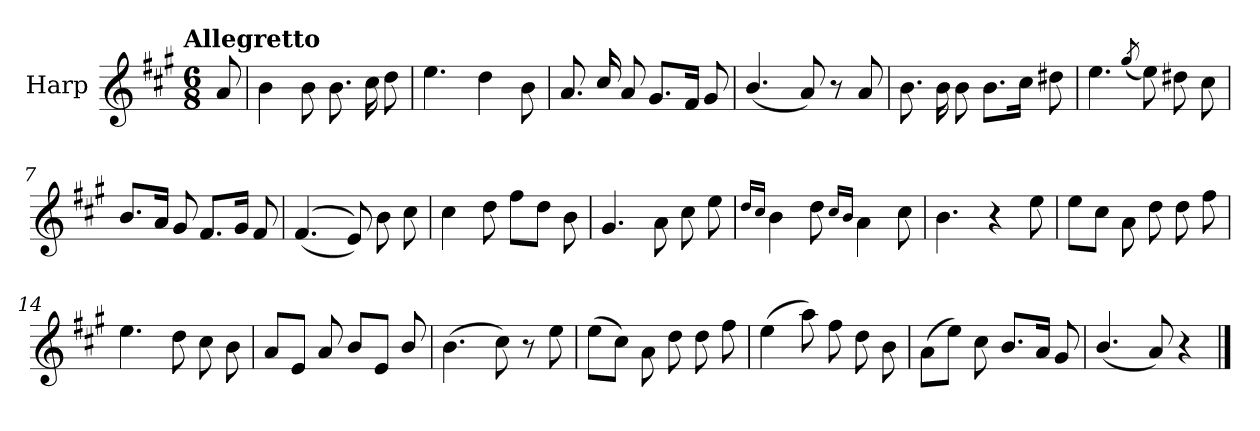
**kern
*part1
*staff1
*I"Harp
*I'Hrp.
*clefG2
*k[f#c#g#]
!!LO:TX:omd:t=Allegretto
*M6/8
*MM116
=
8a/
=1
4b\
8b\
8.b\
16cc#\
8dd\
=2
4.ee\
4dd\
8b\
=3
8.a/
16cc#/
8a/
8.g#/L
16f#/Jk
8g#/
=4
(<4.b/
8a/)
8r
8a/
=5
8.b\
16b\
8b\
8.b\L
16cc#\Jk
8dd#X\
=6
4.ee\
(<8qgg#/
8ee\)
8dd#X\
8cc#\
!!LO:LB:g=z
=7
8.b/L
16a/Jk
8g#/
8.f#/L
16g#/Jk
8f#/
=8
(<(<4.f#/
8e/))
8b\
8cc#\
=9
4cc#\
8dd\
8ff#\L
8dd\J
8b\
=10
4.g#/
8a\
8cc#\
8ee\
=11
16qqdd/LL
16qqcc#/JJ
4b\
8dd\
16qqcc#/LL
16qqb/JJ
4a\
8cc#\
=12
4.b\
4r
8ee\
=13
8ee\L
8cc#\J
8a\
8dd\
8dd\
8ff#\
=14
4.ee\
8dd\
8cc#\
8b\
!!LO:LB:g=z
=15
8a/L
8e/J
8a/
8b/L
8e/J
8b/
=16
(>4.b\
8cc#\)
8r
8ee\
=17
(>8ee\L
8cc#\J)
8a\
8dd\
8dd\
8ff#\
=18
(>4ee\
8aa\)
8ff#\
8dd\
8b\
=19
(>8a\L
8ee\J)
8cc#\
8.b/L
16a/Jk
8g#/
=20
(<4.b/
8a/)
4r
==
*-
